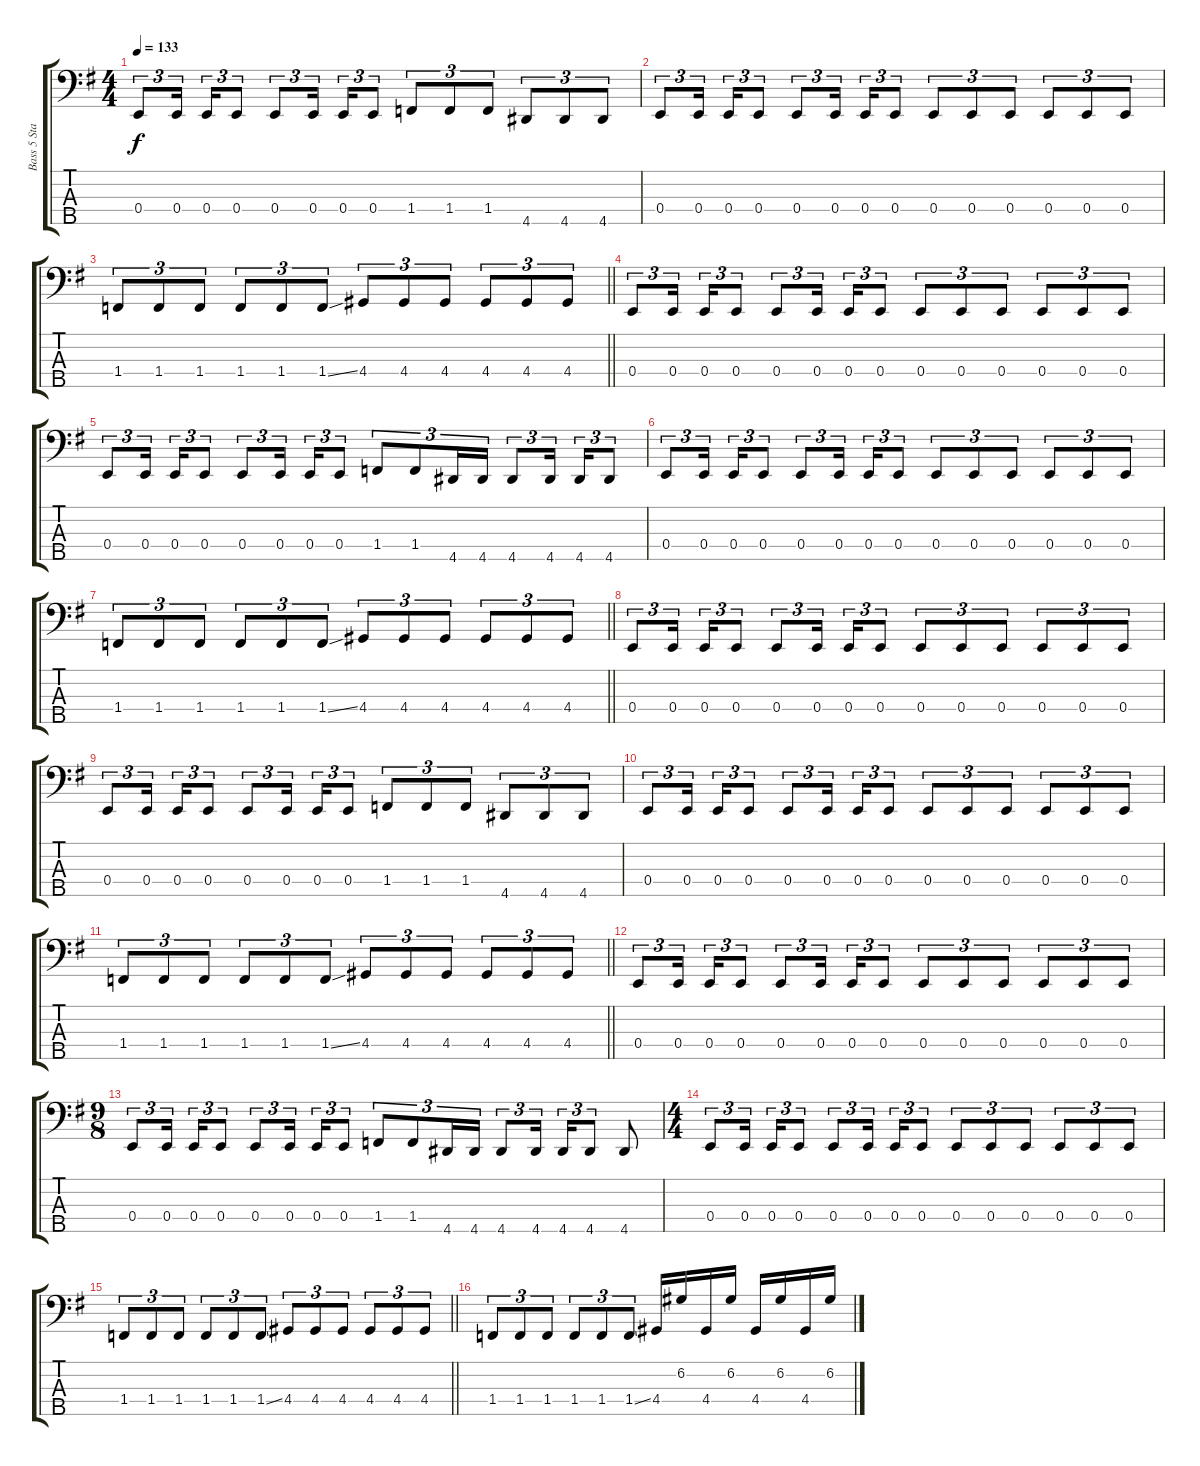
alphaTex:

\track ("Bass 5 Standard" "Bass 5 Sta") {instrument electricbassfinger}
\staff {score tabs}
\tuning (G2 D2 A1 E1 B0) {hide}
\ts (4 4)
\tempo 133
\clef f4
\ks eminor
0.4.8{tu (3 2) dy f} 0.4.16{tu (3 2) beam splitsecondary} 0.4.16{tu (3 2)} 0.4.8{tu (3 2)} 0.4.8{tu (3 2)} 0.4.16{tu (3 2) beam splitsecondary} 0.4.16{tu (3 2)} 0.4.8{tu (3 2)} 1.4.8{tu (3 2)} 1.4.8{tu (3 2)} 1.4.8{tu (3 2)} 4.5.8{tu (3 2)} 4.5.8{tu (3 2)} 4.5.8{tu (3 2)} |
0.4.8{tu (3 2)} 0.4.16{tu (3 2) beam splitsecondary} 0.4.16{tu (3 2)} 0.4.8{tu (3 2)} 0.4.8{tu (3 2)} 0.4.16{tu (3 2) beam splitsecondary} 0.4.16{tu (3 2)} 0.4.8{tu (3 2)} 0.4.8{tu (3 2)} 0.4.8{tu (3 2)} 0.4.8{tu (3 2)} 0.4.8{tu (3 2)} 0.4.8{tu (3 2)} 0.4.8{tu (3 2)} |
\barLineRight lightlight
1.4.8{tu (3 2)} 1.4.8{tu (3 2)} 1.4.8{tu (3 2)} 1.4.8{tu (3 2)} 1.4.8{tu (3 2)} 1.4{ss}.8{tu (3 2)} 4.4.8{tu (3 2)} 4.4.8{tu (3 2)} 4.4.8{tu (3 2)} 4.4.8{tu (3 2)} 4.4.8{tu (3 2)} 4.4.8{tu (3 2)} |
0.4.8{tu (3 2)} 0.4.16{tu (3 2) beam splitsecondary} 0.4.16{tu (3 2)} 0.4.8{tu (3 2)} 0.4.8{tu (3 2)} 0.4.16{tu (3 2) beam splitsecondary} 0.4.16{tu (3 2)} 0.4.8{tu (3 2)} 0.4.8{tu (3 2)} 0.4.8{tu (3 2)} 0.4.8{tu (3 2)} 0.4.8{tu (3 2)} 0.4.8{tu (3 2)} 0.4.8{tu (3 2)} |
0.4.8{tu (3 2)} 0.4.16{tu (3 2) beam splitsecondary} 0.4.16{tu (3 2)} 0.4.8{tu (3 2)} 0.4.8{tu (3 2)} 0.4.16{tu (3 2) beam splitsecondary} 0.4.16{tu (3 2)} 0.4.8{tu (3 2)} 1.4.8{tu (3 2)} 1.4.8{tu (3 2)} 4.5.16{tu (3 2)} 4.5.16{tu (3 2)} 4.5.8{tu (3 2)} 4.5.16{tu (3 2) beam splitsecondary} 4.5.16{tu (3 2)} 4.5.8{tu (3 2)} |
0.4.8{tu (3 2)} 0.4.16{tu (3 2) beam splitsecondary} 0.4.16{tu (3 2)} 0.4.8{tu (3 2)} 0.4.8{tu (3 2)} 0.4.16{tu (3 2) beam splitsecondary} 0.4.16{tu (3 2)} 0.4.8{tu (3 2)} 0.4.8{tu (3 2)} 0.4.8{tu (3 2)} 0.4.8{tu (3 2)} 0.4.8{tu (3 2)} 0.4.8{tu (3 2)} 0.4.8{tu (3 2)} |
\barLineRight lightlight
1.4.8{tu (3 2)} 1.4.8{tu (3 2)} 1.4.8{tu (3 2)} 1.4.8{tu (3 2)} 1.4.8{tu (3 2)} 1.4{ss}.8{tu (3 2)} 4.4.8{tu (3 2)} 4.4.8{tu (3 2)} 4.4.8{tu (3 2)} 4.4.8{tu (3 2)} 4.4.8{tu (3 2)} 4.4.8{tu (3 2)} |
0.4.8{tu (3 2)} 0.4.16{tu (3 2) beam splitsecondary} 0.4.16{tu (3 2)} 0.4.8{tu (3 2)} 0.4.8{tu (3 2)} 0.4.16{tu (3 2) beam splitsecondary} 0.4.16{tu (3 2)} 0.4.8{tu (3 2)} 0.4.8{tu (3 2)} 0.4.8{tu (3 2)} 0.4.8{tu (3 2)} 0.4.8{tu (3 2)} 0.4.8{tu (3 2)} 0.4.8{tu (3 2)} |
0.4.8{tu (3 2)} 0.4.16{tu (3 2) beam splitsecondary} 0.4.16{tu (3 2)} 0.4.8{tu (3 2)} 0.4.8{tu (3 2)} 0.4.16{tu (3 2) beam splitsecondary} 0.4.16{tu (3 2)} 0.4.8{tu (3 2)} 1.4.8{tu (3 2)} 1.4.8{tu (3 2)} 1.4.8{tu (3 2)} 4.5.8{tu (3 2)} 4.5.8{tu (3 2)} 4.5.8{tu (3 2)} |
0.4.8{tu (3 2)} 0.4.16{tu (3 2) beam splitsecondary} 0.4.16{tu (3 2)} 0.4.8{tu (3 2)} 0.4.8{tu (3 2)} 0.4.16{tu (3 2) beam splitsecondary} 0.4.16{tu (3 2)} 0.4.8{tu (3 2)} 0.4.8{tu (3 2)} 0.4.8{tu (3 2)} 0.4.8{tu (3 2)} 0.4.8{tu (3 2)} 0.4.8{tu (3 2)} 0.4.8{tu (3 2)} |
\barLineRight lightlight
1.4.8{tu (3 2)} 1.4.8{tu (3 2)} 1.4.8{tu (3 2)} 1.4.8{tu (3 2)} 1.4.8{tu (3 2)} 1.4{ss}.8{tu (3 2)} 4.4.8{tu (3 2)} 4.4.8{tu (3 2)} 4.4.8{tu (3 2)} 4.4.8{tu (3 2)} 4.4.8{tu (3 2)} 4.4.8{tu (3 2)} |
0.4.8{tu (3 2)} 0.4.16{tu (3 2) beam splitsecondary} 0.4.16{tu (3 2)} 0.4.8{tu (3 2)} 0.4.8{tu (3 2)} 0.4.16{tu (3 2) beam splitsecondary} 0.4.16{tu (3 2)} 0.4.8{tu (3 2)} 0.4.8{tu (3 2)} 0.4.8{tu (3 2)} 0.4.8{tu (3 2)} 0.4.8{tu (3 2)} 0.4.8{tu (3 2)} 0.4.8{tu (3 2)} |
\ts (9 8)
0.4.8{tu (3 2)} 0.4.16{tu (3 2) beam splitsecondary} 0.4.16{tu (3 2)} 0.4.8{tu (3 2)} 0.4.8{tu (3 2)} 0.4.16{tu (3 2)} 0.4.16{tu (3 2)} 0.4.8{tu (3 2)} 1.4.8{tu (3 2)} 1.4.8{tu (3 2)} 4.5.16{tu (3 2)} 4.5.16{tu (3 2)} 4.5.8{tu (3 2)} 4.5.16{tu (3 2) beam splitsecondary} 4.5.16{tu (3 2)} 4.5.8{tu (3 2)} 4.5.8 |
\ts (4 4)
0.4.8{tu (3 2)} 0.4.16{tu (3 2) beam splitsecondary} 0.4.16{tu (3 2)} 0.4.8{tu (3 2)} 0.4.8{tu (3 2)} 0.4.16{tu (3 2) beam splitsecondary} 0.4.16{tu (3 2)} 0.4.8{tu (3 2)} 0.4.8{tu (3 2)} 0.4.8{tu (3 2)} 0.4.8{tu (3 2)} 0.4.8{tu (3 2)} 0.4.8{tu (3 2)} 0.4.8{tu (3 2)} |
\barLineRight lightlight
1.4.8{tu (3 2)} 1.4.8{tu (3 2)} 1.4.8{tu (3 2)} 1.4.8{tu (3 2)} 1.4.8{tu (3 2)} 1.4{ss}.8{tu (3 2)} 4.4.8{tu (3 2)} 4.4.8{tu (3 2)} 4.4.8{tu (3 2)} 4.4.8{tu (3 2)} 4.4.8{tu (3 2)} 4.4.8{tu (3 2)} |
\section ("" "")
1.4.8{tu (3 2)} 1.4.8{tu (3 2)} 1.4.8{tu (3 2)} 1.4.8{tu (3 2)} 1.4.8{tu (3 2)} 1.4{ss}.8{tu (3 2)} 4.4.16 6.2.16 4.4.16 6.2.16 4.4.16 6.2.16 4.4.16 6.2.16
